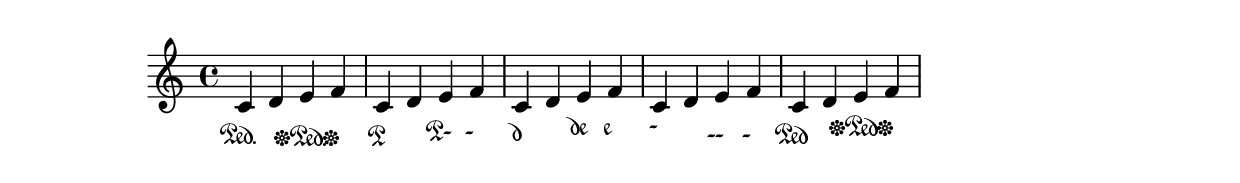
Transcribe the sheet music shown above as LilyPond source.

%% DO NOT EDIT this file manually; it is automatically
%% generated from LSR http://lsr.dsi.unimi.it
%% Make any changes in LSR itself, or in Documentation/snippets/new/ ,
%% and then run scripts/auxiliar/makelsr.py
%%
%% This file is in the public domain.
\version "2.14.0"

\header {
  lsrtags = "keyboards, tweaks-and-overrides"

%% Translation of GIT committish: 2d548a99cb9dba80f2ff035582009477cd37eceb
  texidoces = "
Se puede usar @code{Staff.pedalSustainStrings} para fijar el texto de
las indicaciones de pisar pedal y levantar pedal.  Observe que las
únicas cadenas válidas son las que están en la lista de glifos de
pedal: los valores que aparecen en este fragmento de código son una
relación exhaustiva.

"
  doctitlees = "Modificar el texto de las indicaciones de pedal"



  texidoc = "
@code{Staff.pedalSustainStrings} can be used to set the text used for
pedal down and up.  Note that the only valid strings are those found in
the list of pedal glyphs - the values used this snippet constitute an
exhaustive list.

"
  doctitle = "Changing the text for sustain markings"
} % begin verbatim

sustainNotes = { c4\sustainOn d e\sustainOff\sustainOn f\sustainOff }

\relative c' {
  \sustainNotes
  \set Staff.pedalSustainStrings = #'("P" "P-" "-")
  \sustainNotes
  \set Staff.pedalSustainStrings = #'("d" "de" "e")
  \sustainNotes
  \set Staff.pedalSustainStrings = #'("M" "M-" "-")
  \sustainNotes
  \set Staff.pedalSustainStrings = #'("Ped" "*Ped" "*")
  \sustainNotes
}
